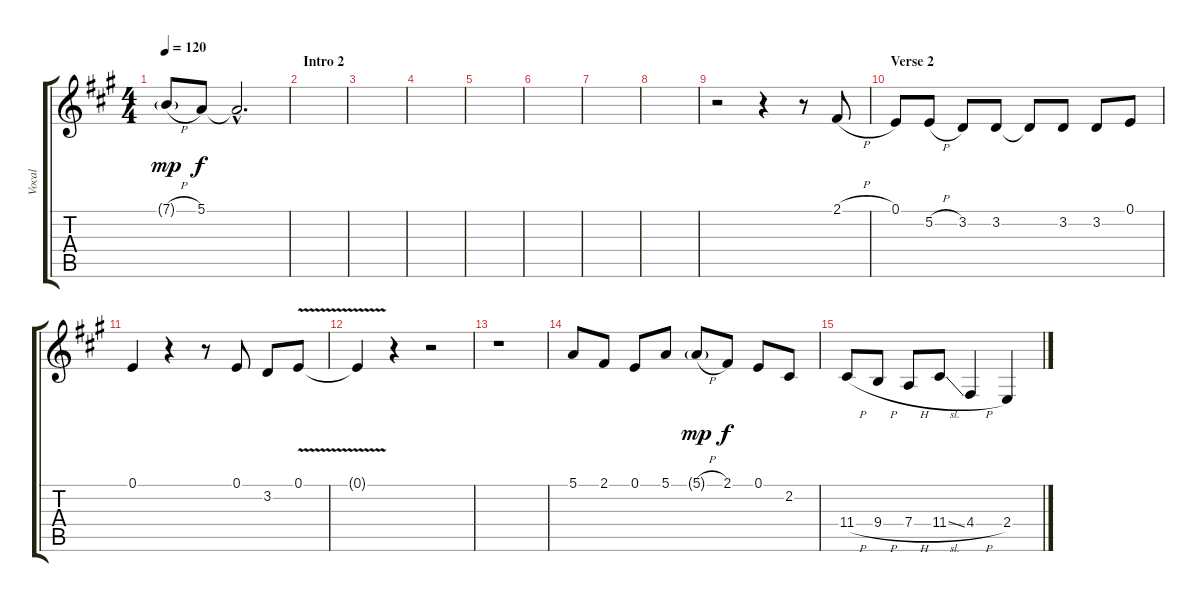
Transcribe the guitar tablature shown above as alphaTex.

\track ("Vocal" "Vocal") {instrument englishhorn}
\staff {score tabs}
\tuning (E4 B3 G3 D3 A2 E2) {hide}
\ts (4 4)
\tempo 120
\clef g2
\ks a
7.1{h g}.8{dy mp} 5.1.8{dy f} 5.1{hac t}.2{d} |
\section ("" "Intro 2")
|
|
|
|
|
|
|
r.2 r.4 r.8 2.1{h}.8 |
\section ("" "Verse 2")
0.1.8 5.2{h}.8 3.2.8 3.2.8 3.2{t}.8 3.2.8 3.2.8 0.1.8 |
0.1.4 r.4 r.8 0.1.8 3.2.8 0.1{v}.8 |
0.1{t}.4 r.4 r.2 |
r.1 |
5.1.8 2.1.8 0.1.8 5.1.8 5.1{h g}.8{dy mp} 2.1.8{dy f} 0.1.8 2.2.8 |
11.4{h}.8 9.4{h}.8 7.4{h}.8 11.4{sl}.8 4.4{h}.4 2.4.4
